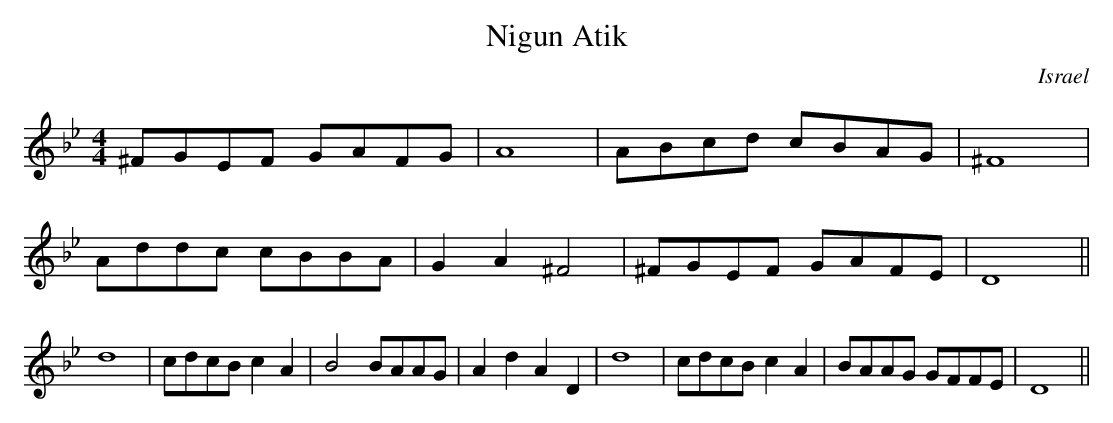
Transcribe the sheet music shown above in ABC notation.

X:1
T:Nigun Atik
M:4/4
O:Israel
K:Bb
^FGEF GAFG|A8|ABcd cBAG|^F8|\
Addc cBBA|G2A2 ^F4|^FGEF GAFE|D8||\
d8|cdcB c2A2|B4 BAAG|A2d2 A2D2|\
d8|cdcB c2A2|BAAG GFFE|D8||
